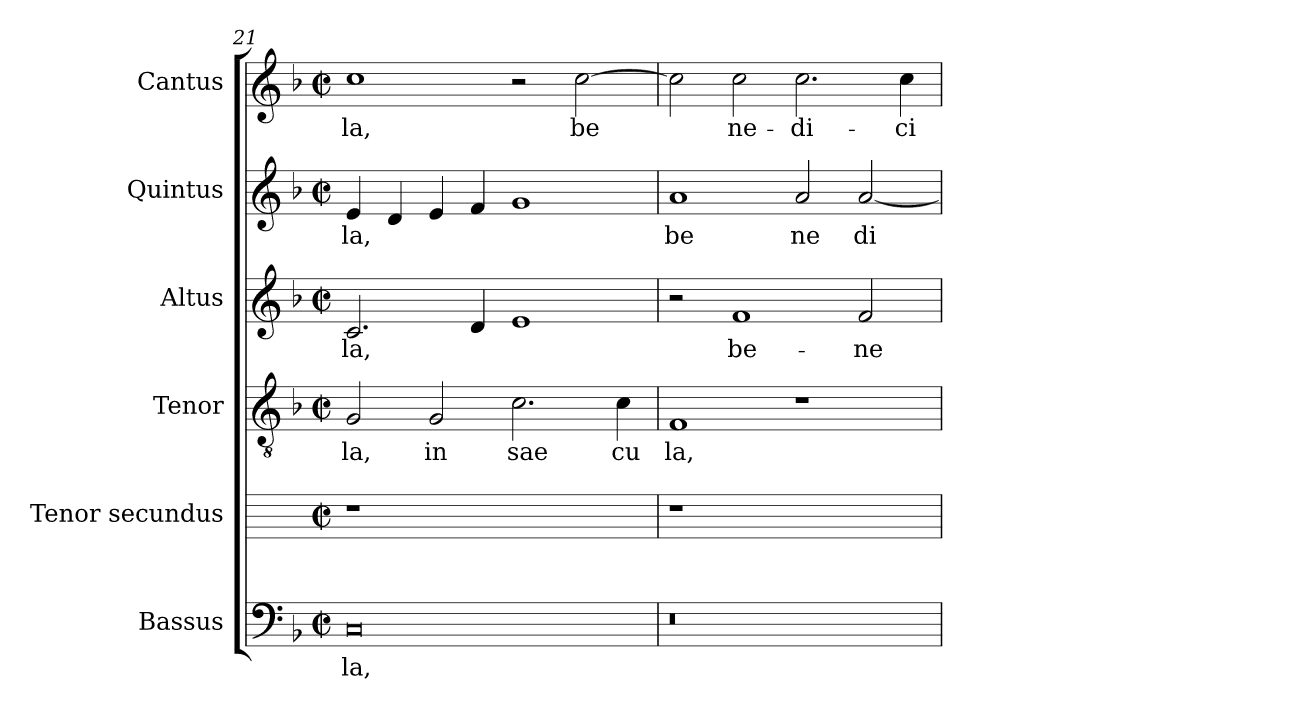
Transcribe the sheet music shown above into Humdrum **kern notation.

**kern	**text	**kern	**kern	**text	**kern	**text	**kern	**text	**kern	**text
*part6	*part6	*part5	*part4	*part4	*part3	*part3	*part2	*part2	*part1	*part1
*staff6	*staff6	*staff5	*staff4	*staff4	*staff3	*staff3	*staff2	*staff2	*staff1	*staff1
*I"Bassus	*	*I"Tenor  secundus	*I"Tenor	*	*I"Altus	*	*I"Quintus	*	*I"Cantus	*
*I'B	*	*	*I'T	*	*I'A	*	*I'Q	*	*I'C	*
*clefF4	*	*	*clefGv2	*	*clefG2	*	*clefG2	*	*clefG2	*
*k[b-]	*	*k[]	*k[b-]	*	*k[b-]	*	*k[b-]	*	*k[b-]	*
*F:	*	*C:	*F:	*	*F:	*	*F:	*	*F:	*
*M2/2	*	*M2/2	*M2/2	*	*M2/2	*	*M2/2	*	*M2/2	*
*met(c|)	*	*met(c|)	*met(c|)	*	*met(c|)	*	*met(c|)	*	*met(c|)	*
=21	=21	=21	=21	=21	=21	=21	=21	=21	=21	=21
!	!LO:LY:b:cj	!	!	!LO:LY:b:cj	!	!LO:LY:b:cj	!	!LO:LY:b:cj	!	!LO:LY:b:cj
0C	-la,	1r	2G/	la,	2.c/	-la,	4e/	la,	1cc	-la,
!	!	!	!	!	!	!	!	!LO:LY:b:cj	!	!
.	.	.	.	.	.	.	4d/	.	.	.
!	!	!	!	!LO:LY:b:cj	!	!	!	!LO:LY:b:cj	!	!
.	.	.	2G/	in	.	.	4e/	.	.	.
!	!	!	!	!	!	!LO:LY:b:cj	!	!LO:LY:b:cj	!	!
.	.	.	.	.	4d/	.	4f/	.	.	.
!	!	!	!	!LO:LY:b:cj	!	!LO:LY:b:cj	!	!LO:LY:b:cj	!	!
.	.	1ryy	2.c\	sae	1e	.	1g	.	2r	.
!	!	!	!	!	!	!	!	!	!	!LO:LY:b:cj
.	.	.	.	.	.	.	.	.	[>2cc\	be-
!	!	!	!	!LO:LY:b:cj	!	!	!	!	!	!
.	.	.	4c\	cu	.	.	.	.	.	.
=22	=22	=22	=22	=22	=22	=22	=22	=22	=22	=22
!	!	!	!	!LO:LY:b:cj	!	!	!	!LO:LY:b:cj	!	!LO:LY:b:cj
0r	.	1r	1F	la,	2r	.	1a	be	2cc\]	--
!	!	!	!	!	!	!LO:LY:b:cj	!	!	!	!LO:LY:b:cj
.	.	.	.	.	1f	be-	.	.	2cc\	-ne-
!	!	!	!	!	!	!	!	!LO:LY:b:cj	!	!LO:LY:b:cj
.	.	1ryy	1r	.	.	.	2a/	ne	2.cc\	-di-
!	!	!	!	!	!	!LO:LY:b:cj	!	!LO:LY:b:cj	!	!
.	.	.	.	.	2f/	-ne-	[<2a/	di	.	.
!	!	!	!	!	!	!	!	!	!	!LO:LY:b:cj
.	.	.	.	.	.	.	.	.	4cc\	-ci-
=	=	=	=	=	=	=	=	=	=	=
*-	*-	*-	*-	*-	*-	*-	*-	*-	*-	*-
